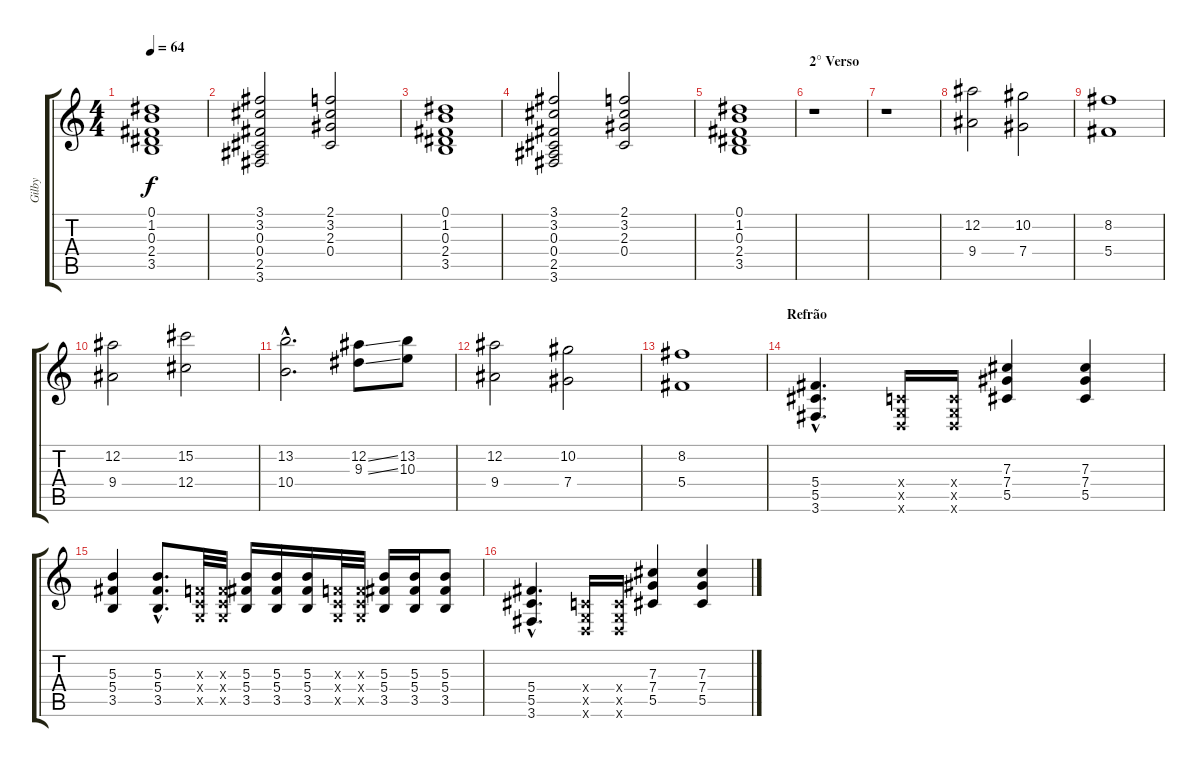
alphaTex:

\track ("Gilby" "Gilby") {instrument acousticguitarnylon}
\staff {score tabs}
\tuning (Eb4 Bb3 Gb3 Db3 Ab2 Eb2) {hide}
\ts (4 4)
\tempo 64
\clef g2
\ks c
(0.1 1.2 0.3 2.4 3.5).1{dy f} |
(3.1 3.2 0.3 0.4 2.5 3.6).2 (2.1 3.2 2.3 0.4).2 |
(0.1 1.2 0.3 2.4 3.5).1 |
(3.1 3.2 0.3 0.4 2.5 3.6).2 (2.1 3.2 2.3 0.4).2 |
(0.1 1.2 0.3 2.4 3.5).1 |
\section ("" "2° Verso")
r.1{instrument overdrivenguitar} |
r.1 |
(12.2 9.4).2 (10.2 7.4).2 |
(8.2 5.4).1 |
(12.2 9.4).2 (15.2 12.4).2 |
(13.2{hac} 10.4{hac}).2{d} (12.2{ss} 9.3{ss}).8 (13.2 10.3).8 |
(12.2 9.4).2 (10.2 7.4).2 |
(8.2 5.4).1 |
\section ("" "Refrão")
(5.4{hac} 5.5{hac} 3.6{hac}).4{d} (-1.4{x} -1.5{x} -1.6{x}).16 (-1.4{x} -1.5{x} -1.6{x}).16 (7.3 7.4 5.5).4 (7.3 7.4 5.5).4 |
(5.3 5.4 3.5).4 (5.3{hac} 5.4{hac} 3.5{hac}).8{d} (-1.3{x} -1.4{x} -1.5{x}).32 (-1.3{x} -1.4{x} -1.5{x}).32 (5.3 5.4 3.5).16 (5.3 5.4 3.5).16 (5.3 5.4 3.5).16 (-1.3{x} -1.4{x} -1.5{x}).32 (-1.3{x} -1.4{x} -1.5{x}).32 (5.3 5.4 3.5).16 (5.3 5.4 3.5).16 (5.3 5.4 3.5).8 |
(5.4{hac} 5.5{hac} 3.6{hac}).4{d} (-1.4{x} -1.5{x} -1.6{x}).16 (-1.4{x} -1.5{x} -1.6{x}).16 (7.3 7.4 5.5).4 (7.3 7.4 5.5).4
